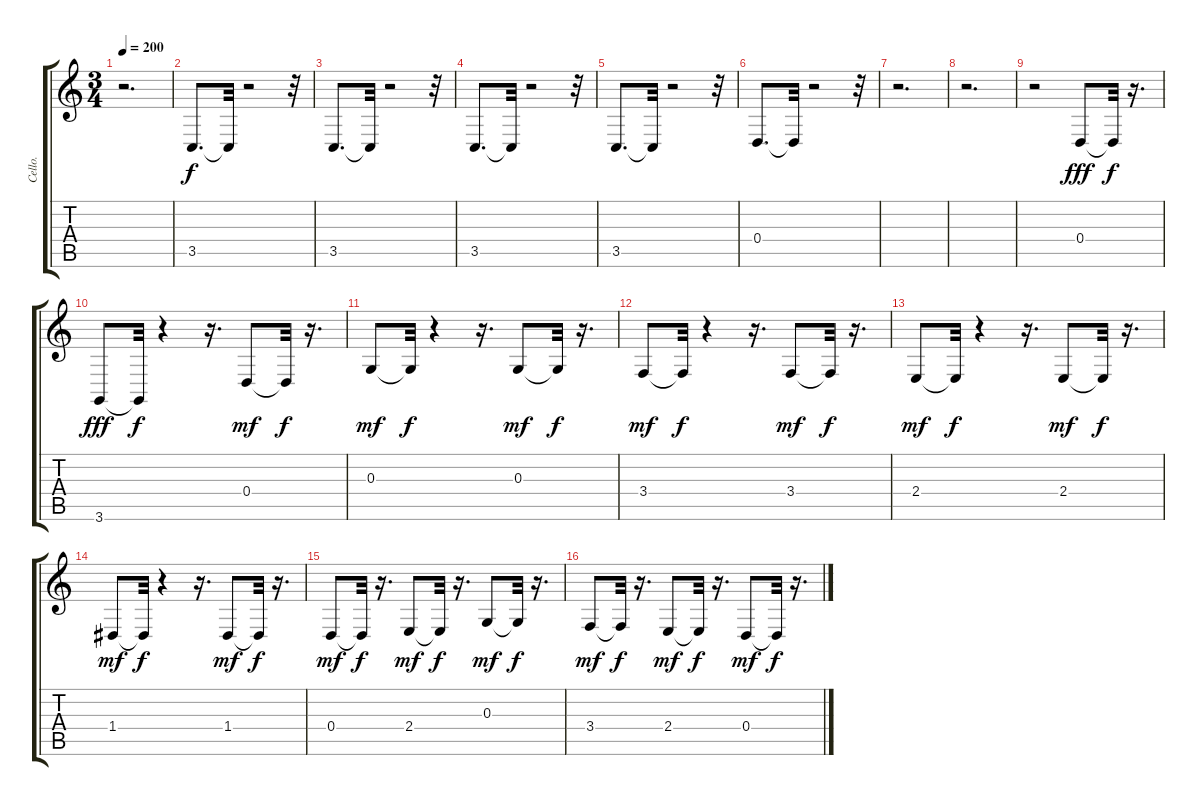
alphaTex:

\track ("Cello." "Cello.") {instrument pizzicatostrings}
\staff {score tabs}
\tuning (E4 B3 G3 D3 A2 E2) {hide}
\ts (3 4)
\tempo 200
\clef g2
\ks c
r.2{d dy f} |
3.5.8{d} 3.5{t}.32 r.2 r.32 |
3.5.8{d} 3.5{t}.32 r.2 r.32 |
3.5.8{d} 3.5{t}.32 r.2 r.32 |
3.5.8{d} 3.5{t}.32 r.2 r.32 |
0.4.8{d} 0.4{t}.32 r.2 r.32 |
r.2{d} |
r.2{d} |
r.2 0.4.8{dy fff instrument stringensemble1} 0.4{t}.32{dy f} r.16{d} |
3.6.8{dy fff} 3.6{t}.32{dy f} r.4 r.16{d} 0.4.8{dy mf} 0.4{t}.32{dy f} r.16{d} |
0.3.8{dy mf} 0.3{t}.32{dy f} r.4 r.16{d} 0.3.8{dy mf} 0.3{t}.32{dy f} r.16{d} |
3.4.8{dy mf} 3.4{t}.32{dy f} r.4 r.16{d} 3.4.8{dy mf} 3.4{t}.32{dy f} r.16{d} |
2.4.8{dy mf} 2.4{t}.32{dy f} r.4 r.16{d} 2.4.8{dy mf} 2.4{t}.32{dy f} r.16{d} |
1.4.8{dy mf} 1.4{t}.32{dy f} r.4 r.16{d} 1.4.8{dy mf} 1.4{t}.32{dy f} r.16{d} |
0.4.8{dy mf} 0.4{t}.32{dy f} r.16{d} 2.4.8{dy mf} 2.4{t}.32{dy f} r.16{d} 0.3.8{dy mf} 0.3{t}.32{dy f} r.16{d} |
3.4.8{dy mf} 3.4{t}.32{dy f} r.16{d} 2.4.8{dy mf} 2.4{t}.32{dy f} r.16{d} 0.4.8{dy mf} 0.4{t}.32{dy f} r.16{d}
